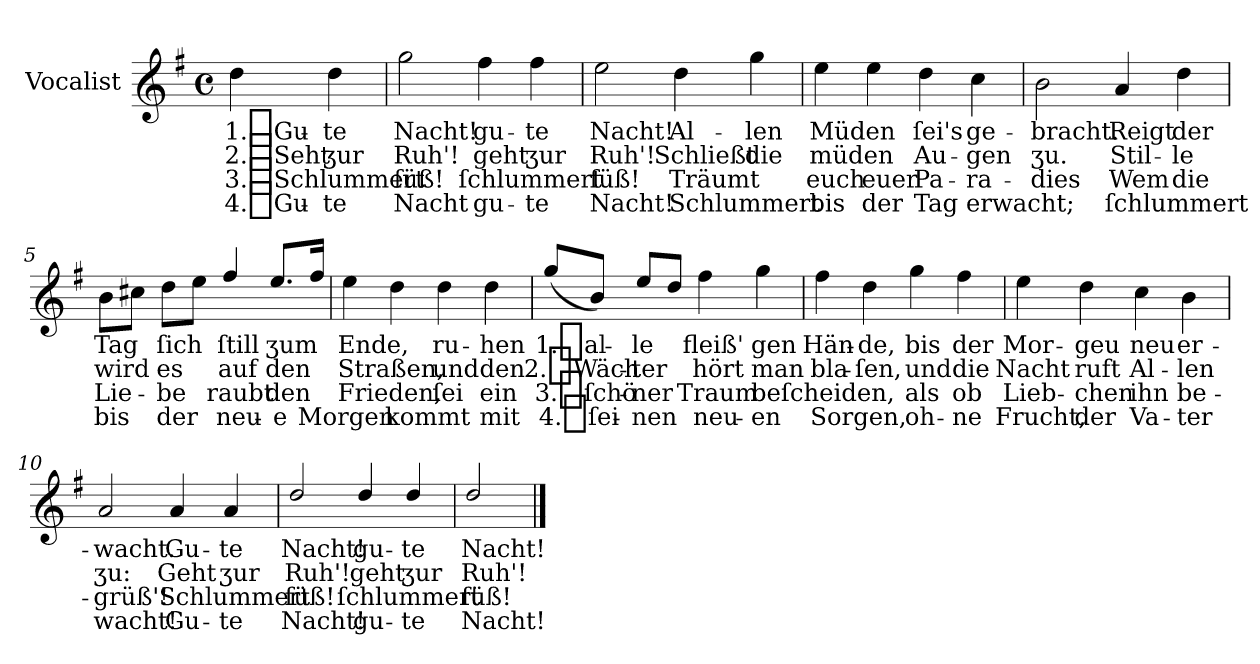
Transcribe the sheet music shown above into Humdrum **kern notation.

**kern	**text	**text	**text	**text
*part1	*part1	*part1	*part1	*part1
*staff1	*staff1	*staff1	*staff1	*staff1
*I"Vocalist	*	*	*	*
*clefG2	*	*	*	*
*k[f#]	*	*	*	*
*G:	*	*	*	*
*M4/4	*	*	*	*
*met(c)	*	*	*	*
=	=	=	=	=
4dd	1._Gu-	2._Seht	3._Schlummert	4._Gu-
4dd	-te	ʒur	.	-te
=1	=1	=1	=1	=1
2gg	Nacht!	Ruh'!	ſüß!	Nacht
4ff#	gu-	geht	ſchlummert	gu-
4ff#	-te	ʒur	.	-te
=2	=2	=2	=2	=2
2ee	Nacht!	Ruh'!	ſüß!	Nacht!
4dd	Al-	Schließt	Träumt	Schlummert
4gg	-len	die	.	.
=3	=3	=3	=3	=3
4ee	Müden	müden	euch	bis
4ee	.	.	euer	der
4dd	ſei's	Au-	Pa-	Tag
4cc	ge-	-gen	-ra-	erwacht;
=4	=4	=4	=4	=4
2b	-bracht.	ʒu.	-dies	.
4a	Reigt	Stil-	Wem	ſchlummert
4dd	der	-le	die	.
=5	=5	=5	=5	=5
8bL	Tag	wird	Lie-	bis
8cc#XJ	.	.	.	.
8ddL	ſich	es	-be	der
8eeJ	.	.	.	.
4ff#/	ſtill	auf	raubt	neu-
8.ee/L	ʒum	den	den	-e
16ff#Jk	.	.	.	Morgen
=6	=6	=6	=6	=6
4ee	Ende,	Straßen,	Frieden,	.
4dd	.	.	.	kommt
4dd	ru-	und	ſei	.
4dd	-hen	den	ein	mit
=7	=7	=7	=7	=7
(8gg/L	1._al-	2._Wäch-	3._ſchö-	4._ſei-
8bJ)	.	.	.	.
8ee/L	-le	-ter	-ner	-nen
8ddJ	.	.	.	.
4ff#	fleiß'	hört	Traum	neu-
4gg	gen	man	beſcheiden,	-en
=8	=8	=8	=8	=8
4ff#	Hän-	bla-	.	Sorgen,
4dd	-de,	-ſen,	.	.
4gg	bis	und	als	oh-
4ff#	der	die	ob	-ne
=9	=9	=9	=9	=9
4ee	Mor-	Nacht	Lieb-	Frucht,
4dd	-geu	ruft	-chen	der
4cc	neu	Al-	ihn	Va-
4b	er-	-len	be-	-ter
=10	=10	=10	=10	=10
2a	-wacht.	ʒu:	-grüß'!	wacht!
4a	Gu-	Geht	Schlummert	Gu-
4a	-te	ʒur	.	-te
=11	=11	=11	=11	=11
2dd/	Nacht!	Ruh'!	ſüß!	Nacht!
4dd/	gu-	geht	ſchlummert	gu-
4dd/	-te	ʒur	.	-te
=12	=12	=12	=12	=12
2dd/	Nacht!	Ruh'!	ſüß!	Nacht!
==	==	==	==	==
*-	*-	*-	*-	*-
